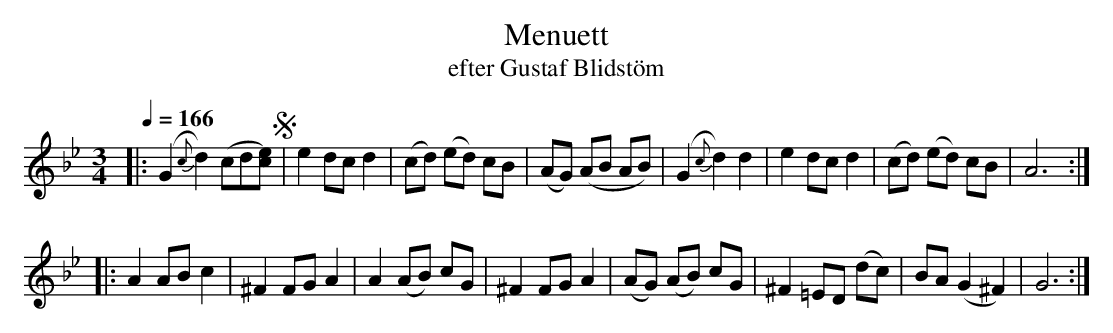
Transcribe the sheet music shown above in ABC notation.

X:1
T:Menuett
T:efter Gustaf Blidstöm
M:3/4
K:Gm
L:1/8
Q:1/4 = 166
|:(G2 {c}d2) (cd[e)c] S| e2 dc d2|) (cd) (ed) cB |(AG) (AB AB)| (G2 {c}d2) d2 | e2 dc d2| (cd) (ed) cB | A6 :|
|: A2 AB c2| ^F2 FG A2| A2 (AB) cG | ^F2 FG A2| (AG) (AB) cG | ^F2 =ED (dc) | BA (G2 ^F2) | G6 :|
